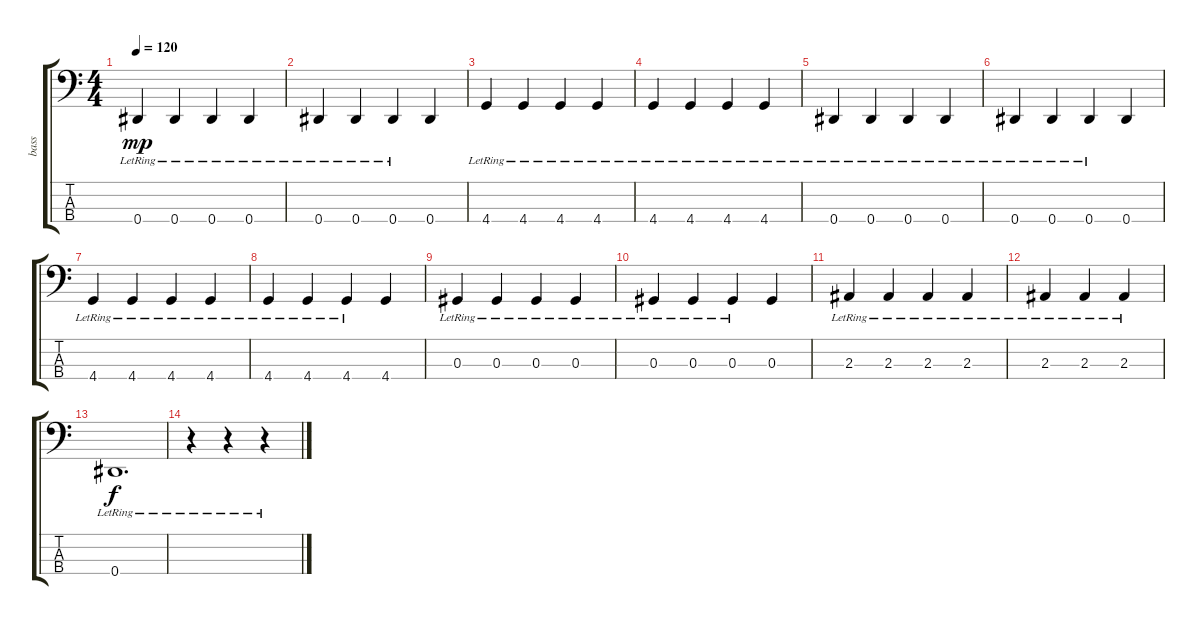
\track ("bass" "bass") {instrument electricbassfinger}
\staff {score tabs}
\tuning (Gb2 Db2 Ab1 Eb1) {hide}
\ts (4 4)
\tempo 120
\clef f4
\ks c
0.4{lr}.4{dy mp} 0.4{lr}.4 0.4{lr}.4 0.4{lr}.4 |
0.4{lr}.4 0.4{lr}.4 0.4{lr}.4 0.4.4 |
4.4{lr}.4 4.4{lr}.4 4.4{lr}.4 4.4{lr}.4 |
4.4{lr}.4 4.4{lr}.4 4.4{lr}.4 4.4{lr}.4 |
0.4{lr}.4 0.4{lr}.4 0.4{lr}.4 0.4{lr}.4 |
0.4{lr}.4 0.4{lr}.4 0.4{lr}.4 0.4.4 |
4.4{lr}.4 4.4{lr}.4 4.4{lr}.4 4.4{lr}.4 |
4.4{lr}.4 4.4{lr}.4 4.4{lr}.4 4.4.4 |
0.3{lr}.4 0.3{lr}.4 0.3{lr}.4 0.3{lr}.4 |
0.3{lr}.4 0.3{lr}.4 0.3{lr}.4 0.3.4 |
2.3{lr}.4 2.3{lr}.4 2.3{lr}.4 2.3{lr}.4 |
2.3{lr}.4 2.3{lr}.4 2.3{lr}.4 |
0.4{lr}.1{d dy f} |
r.4 r.4 r.4
